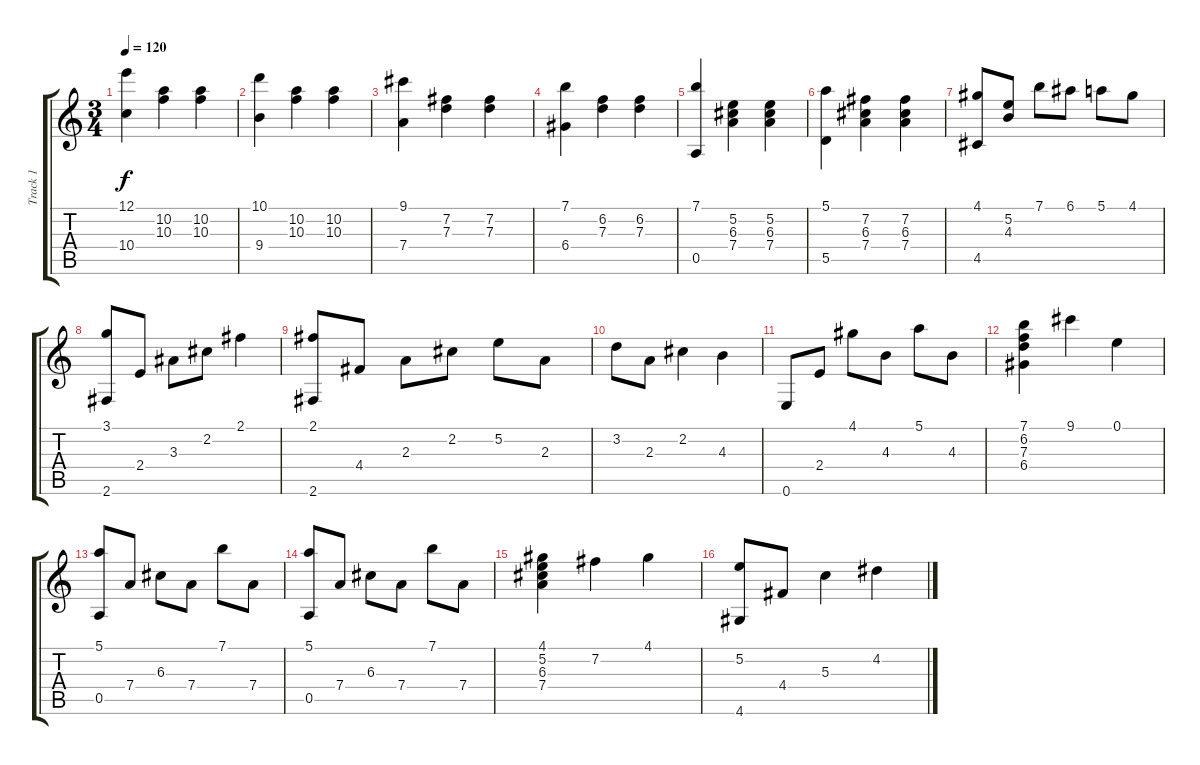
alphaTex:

\track ("Track 1" "Track 1") {instrument acousticguitarnylon}
\staff {score tabs}
\tuning (E4 B3 G3 D3 A2 E2) {hide}
\ts (3 4)
\tempo 120
\clef g2
\ks c
(12.1 10.4).4{dy f} (10.2 10.3).4 (10.2 10.3).4 |
(10.1 9.4).4 (10.2 10.3).4 (10.2 10.3).4 |
(9.1 7.4).4 (7.2 7.3).4 (7.2 7.3).4 |
(7.1 6.4).4 (6.2 7.3).4 (6.2 7.3).4 |
(7.1 0.5).4 (5.2 6.3 7.4).4 (5.2 6.3 7.4).4 |
(5.1 5.5).4 (7.2 6.3 7.4).4 (7.2 6.3 7.4).4 |
(4.1 4.5).8 (5.2 4.3).8 7.1.8 6.1.8 5.1.8 4.1.8 |
(3.1 2.6).8 2.4.8 3.3.8 2.2.8 2.1.4 |
(2.1 2.6).8 4.4.8 2.3.8 2.2.8 5.2.8 2.3.8 |
3.2.8 2.3.8 2.2.4 4.3.4 |
0.6.8 2.4.8 4.1.8 4.3.8 5.1.8 4.3.8 |
(7.1 6.2 7.3 6.4).4 9.1.4 0.1.4 |
(5.1 0.5).8 7.4.8 6.3.8 7.4.8 7.1.8 7.4.8 |
(5.1 0.5).8 7.4.8 6.3.8 7.4.8 7.1.8 7.4.8 |
(4.1 5.2 6.3 7.4).4 7.2.4 4.1.4 |
(5.2 4.6).8 4.4.8 5.3.4 4.2.4
